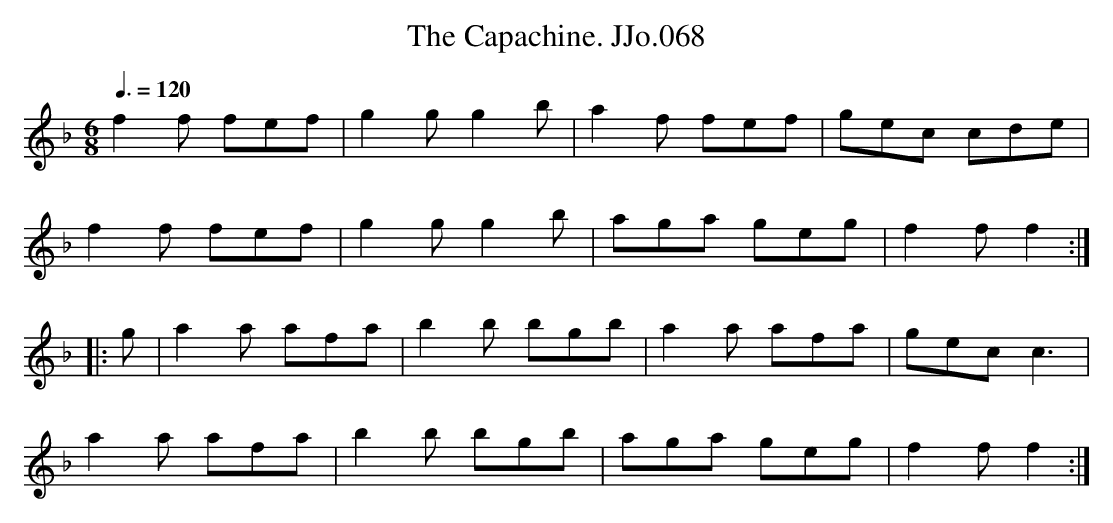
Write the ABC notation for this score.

X:1
T:Capachine. JJo.068, The
M:6/8
L:1/8
Q:3/8=120
K:F
f2f fef|g2g g2b|a2f fef|gec cde|
f2f fef|g2g g2b|aga geg|f2ff2:|
|:g|a2a afa|b2b bgb|a2a afa|gec c3|
a2a afa|b2b bgb|aga geg|f2ff2:|
